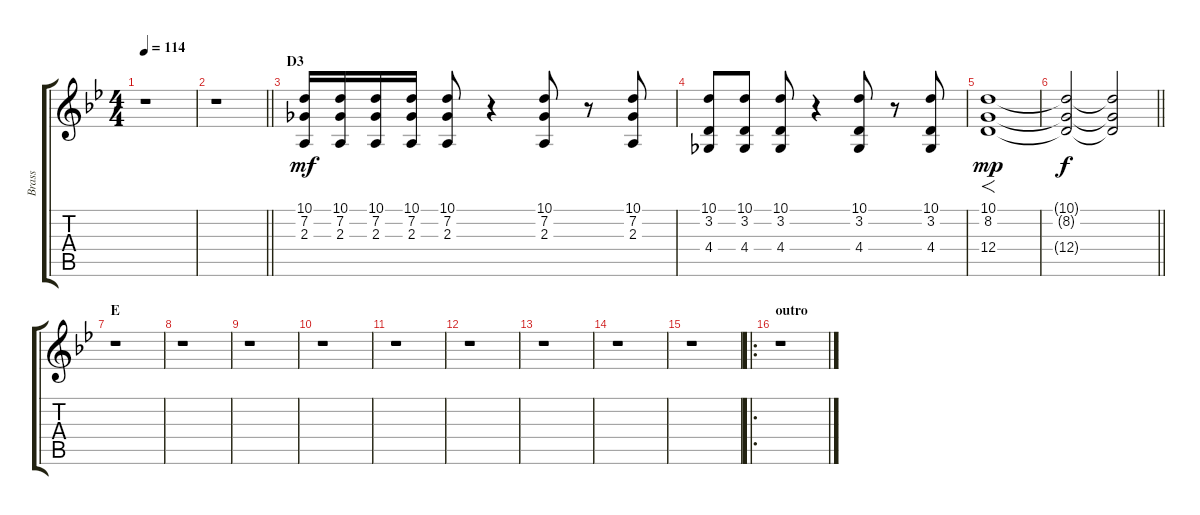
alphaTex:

\track ("Brass" "Brass") {instrument brasssection}
\staff {score tabs}
\tuning (E4 B3 G3 D3 A2 E2) {hide}
\ts (4 4)
\tempo 114
\clef g2
\ks gminor
r.1{dy f} |
\barLineRight lightlight
r.1 |
\section ("" "D3")
(10.1 7.2 2.3).16{dy mf} (10.1 7.2 2.3).16 (10.1 7.2 2.3).16 (10.1 7.2 2.3).16 (10.1 7.2 2.3).8 r.4 (10.1 7.2 2.3).8 r.8 (10.1 7.2 2.3).8 |
(10.1 3.2 4.4).8 (10.1 3.2 4.4).8 (10.1 3.2 4.4).8 r.4 (10.1 3.2 4.4).8 r.8 (10.1 3.2 4.4).8 |
(10.1 8.2 12.4).1{f dy mp} |
\barLineRight lightlight
(10.1{t} 8.2{t} 12.4{t}).2{dy f} (10.1{t} 8.2{t} 12.4{t}).2{volume 0} |
\section ("" "E")
r.1{volume 14} |
r.1 |
r.1 |
r.1 |
r.1 |
r.1 |
r.1 |
r.1 |
r.1 |
\ro
\section ("" "outro")
r.1
